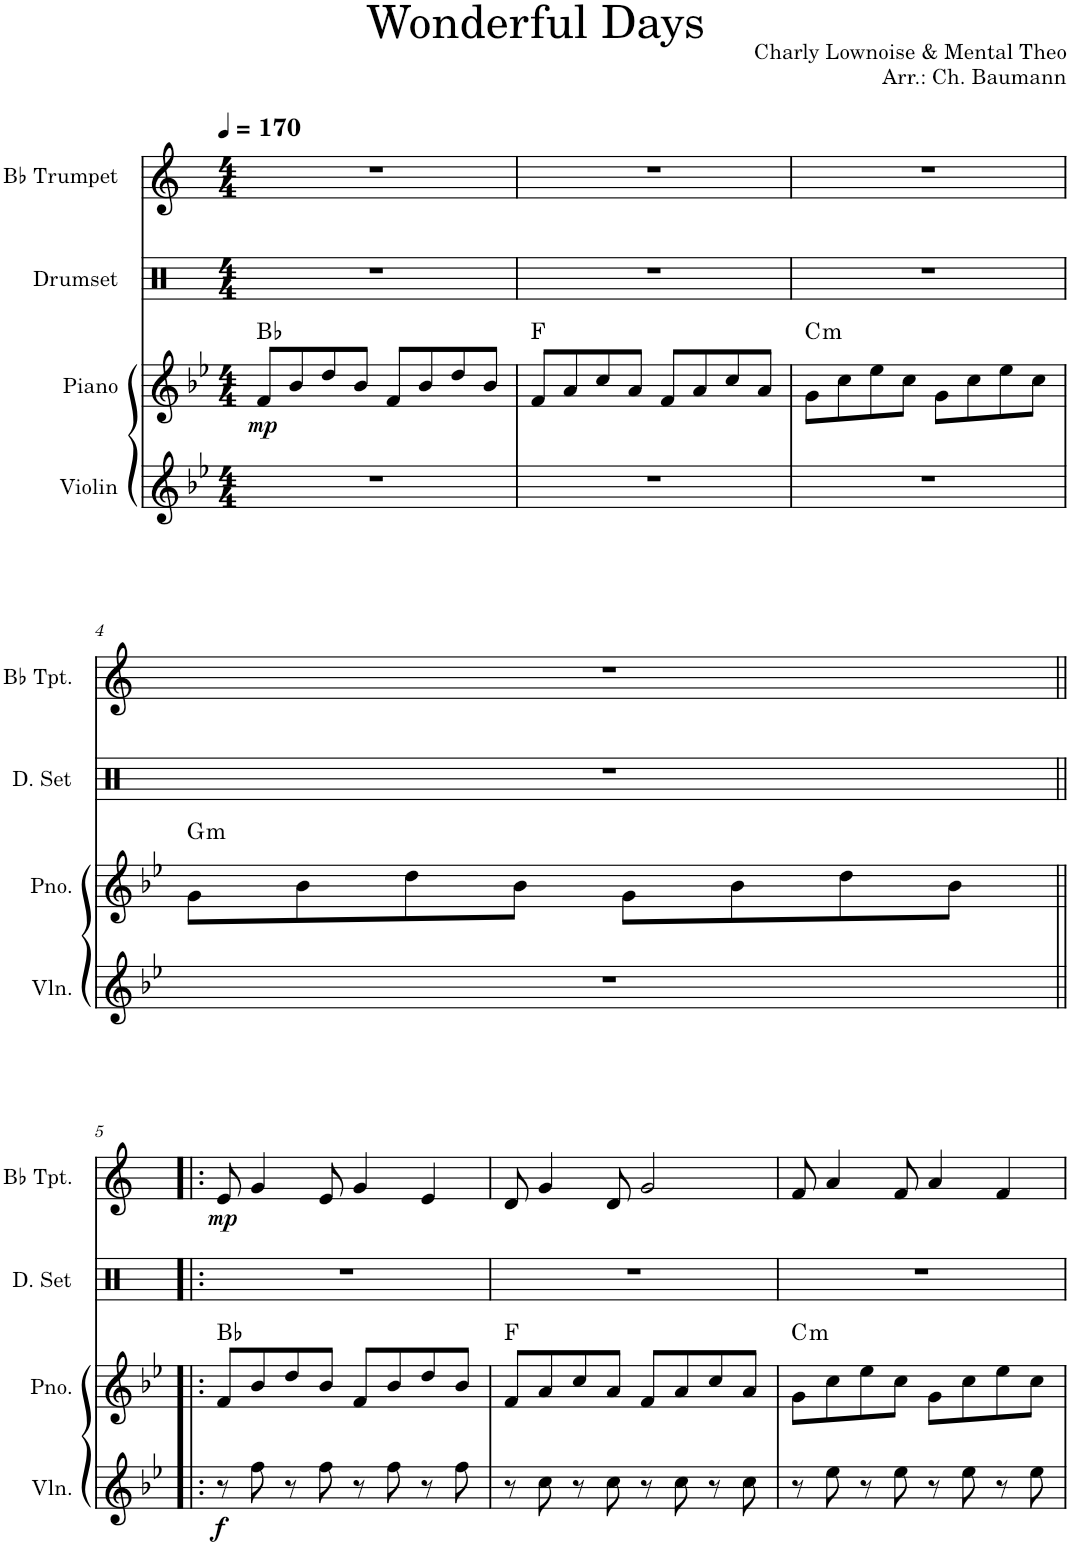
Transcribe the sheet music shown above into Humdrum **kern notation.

**kern	**dynam	**kern	**dynam	**harte	**kern	**kern	**dynam
*part4	*part4	*part3	*part3	*part3	*part2	*part1	*part1
*staff4	*staff4	*staff3	*staff3	*	*staff2	*staff1	*staff1
*I"Violin	*	*I"Piano	*	*	*I"Drumset	*I"Bb Trumpet	*
*I'Vln.	*	*I'Pno.	*	*	*I'D. Set	*I'Bb Tpt.	*
*clefG2	*	*clefG2	*	*	*clefX	*clefG2	*
*	*	*	*	*	*	*Trd1c2	*
*k[b-e-]	*	*k[b-e-]	*	*	*k[]	*k[]	*
*M4/4	*	*M4/4	*	*	*M4/4	*M4/4	*
*MM170	*	*MM170	*	*	*MM170	*MM170	*
=1	=1	=1	=1	=1	=1	=1	=1
!	!	!	!LO:DY:b	!	!	!	!
1r	.	8f/L	mp	Bb:maj	1r	1r	.
.	.	8b-/	.	.	.	.	.
.	.	8dd/	.	.	.	.	.
.	.	8b-/J	.	.	.	.	.
.	.	8f/L	.	.	.	.	.
.	.	8b-/	.	.	.	.	.
.	.	8dd/	.	.	.	.	.
.	.	8b-/J	.	.	.	.	.
=2	=2	=2	=2	=2	=2	=2	=2
1r	.	8f/L	.	F:maj	1r	1r	.
.	.	8a/	.	.	.	.	.
.	.	8cc/	.	.	.	.	.
.	.	8a/J	.	.	.	.	.
.	.	8f/L	.	.	.	.	.
.	.	8a/	.	.	.	.	.
.	.	8cc/	.	.	.	.	.
.	.	8a/J	.	.	.	.	.
=3	=3	=3	=3	=3	=3	=3	=3
!	!	!	!	!LO:H:kt=m	!	!	!
1r	.	8g\L	.	C:min	1r	1r	.
.	.	8cc\	.	.	.	.	.
.	.	8ee-\	.	.	.	.	.
.	.	8cc\J	.	.	.	.	.
.	.	8g\L	.	.	.	.	.
.	.	8cc\	.	.	.	.	.
.	.	8ee-\	.	.	.	.	.
.	.	8cc\J	.	.	.	.	.
!!LO:LB:g=z
=4	=4	=4	=4	=4	=4	=4	=4
!	!	!	!	!LO:H:kt=m	!	!	!
1r	.	8g\L	.	G:min	1r	1r	.
.	.	8b-\	.	.	.	.	.
.	.	8dd\	.	.	.	.	.
.	.	8b-\J	.	.	.	.	.
.	.	8g\L	.	.	.	.	.
.	.	8b-\	.	.	.	.	.
.	.	8dd\	.	.	.	.	.
.	.	8b-\J	.	.	.	.	.
!!LO:LB:g=z
=5!|:	=5!|:	=5!|:	=5!|:	=5!|:	=5!|:	=5!|:	=5!|:
!	!LO:DY:b	!	!	!	!	!	!LO:DY:b
8r	f	8f/L	.	Bb:maj	1r	8e/	mp
8ff\	.	8b-/	.	.	.	4g/	.
8r	.	8dd/	.	.	.	.	.
8ff\	.	8b-/J	.	.	.	8e/	.
8r	.	8f/L	.	.	.	4g/	.
8ff\	.	8b-/	.	.	.	.	.
8r	.	8dd/	.	.	.	4e/	.
8ff\	.	8b-/J	.	.	.	.	.
=6	=6	=6	=6	=6	=6	=6	=6
8r	.	8f/L	.	F:maj	1r	8d/	.
8cc\	.	8a/	.	.	.	4g/	.
8r	.	8cc/	.	.	.	.	.
8cc\	.	8a/J	.	.	.	8d/	.
8r	.	8f/L	.	.	.	2g/	.
8cc\	.	8a/	.	.	.	.	.
8r	.	8cc/	.	.	.	.	.
8cc\	.	8a/J	.	.	.	.	.
=7	=7	=7	=7	=7	=7	=7	=7
!	!	!	!	!LO:H:kt=m	!	!	!
8r	.	8g\L	.	C:min	1r	8f/	.
8ee-\	.	8cc\	.	.	.	4a/	.
8r	.	8ee-\	.	.	.	.	.
8ee-\	.	8cc\J	.	.	.	8f/	.
8r	.	8g\L	.	.	.	4a/	.
8ee-\	.	8cc\	.	.	.	.	.
8r	.	8ee-\	.	.	.	4f/	.
8ee-\	.	8cc\J	.	.	.	.	.
=	=	=	=	=	=	=	=
*-	*-	*-	*-	*-	*-	*-	*-
